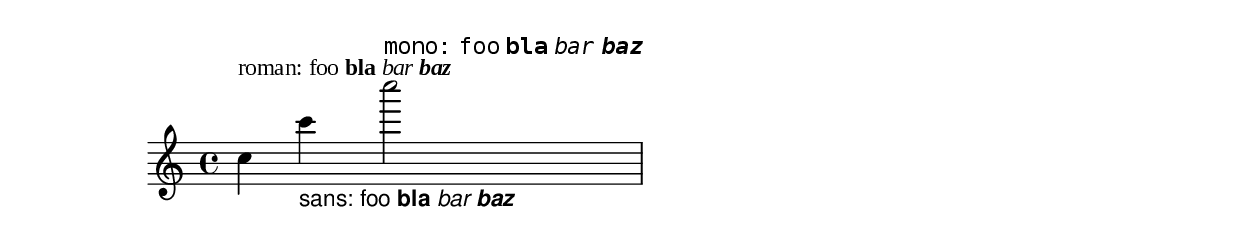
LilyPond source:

%% Do not edit this file; it is automatically
%% generated from LSR http://lsr.dsi.unimi.it
%% This file is in the public domain.
\version "2.13.16"

\header {
  lsrtags = "text, tweaks-and-overrides"

  texidoc = "
The default font families for text can be overridden with
@code{make-pango-font-tree}.

"
  doctitle = "Changing the default text font family"
} % begin verbatim

\paper {
  % change for other default global staff size.
  myStaffSize = #20
  %{
     run
         lilypond -dshow-available-fonts blabla
     to show all fonts available in the process log.
  %}

  #(define fonts
    (make-pango-font-tree "Times New Roman"
                          "Nimbus Sans"
                          "Luxi Mono"
;;                        "Helvetica"
;;                        "Courier"
     (/ myStaffSize 20)))
}

\relative c'' {
  c4^\markup {
    roman: foo \bold bla \italic bar \italic \bold baz
  }
  c'4_\markup {
    \override #'(font-family . sans)
    {
      sans: foo \bold bla \italic bar \italic \bold baz
    }
  }
  c'2^\markup {
    \override #'(font-family . typewriter)
    {
      mono: foo \bold bla \italic bar \italic \bold baz
    }
  }
}


